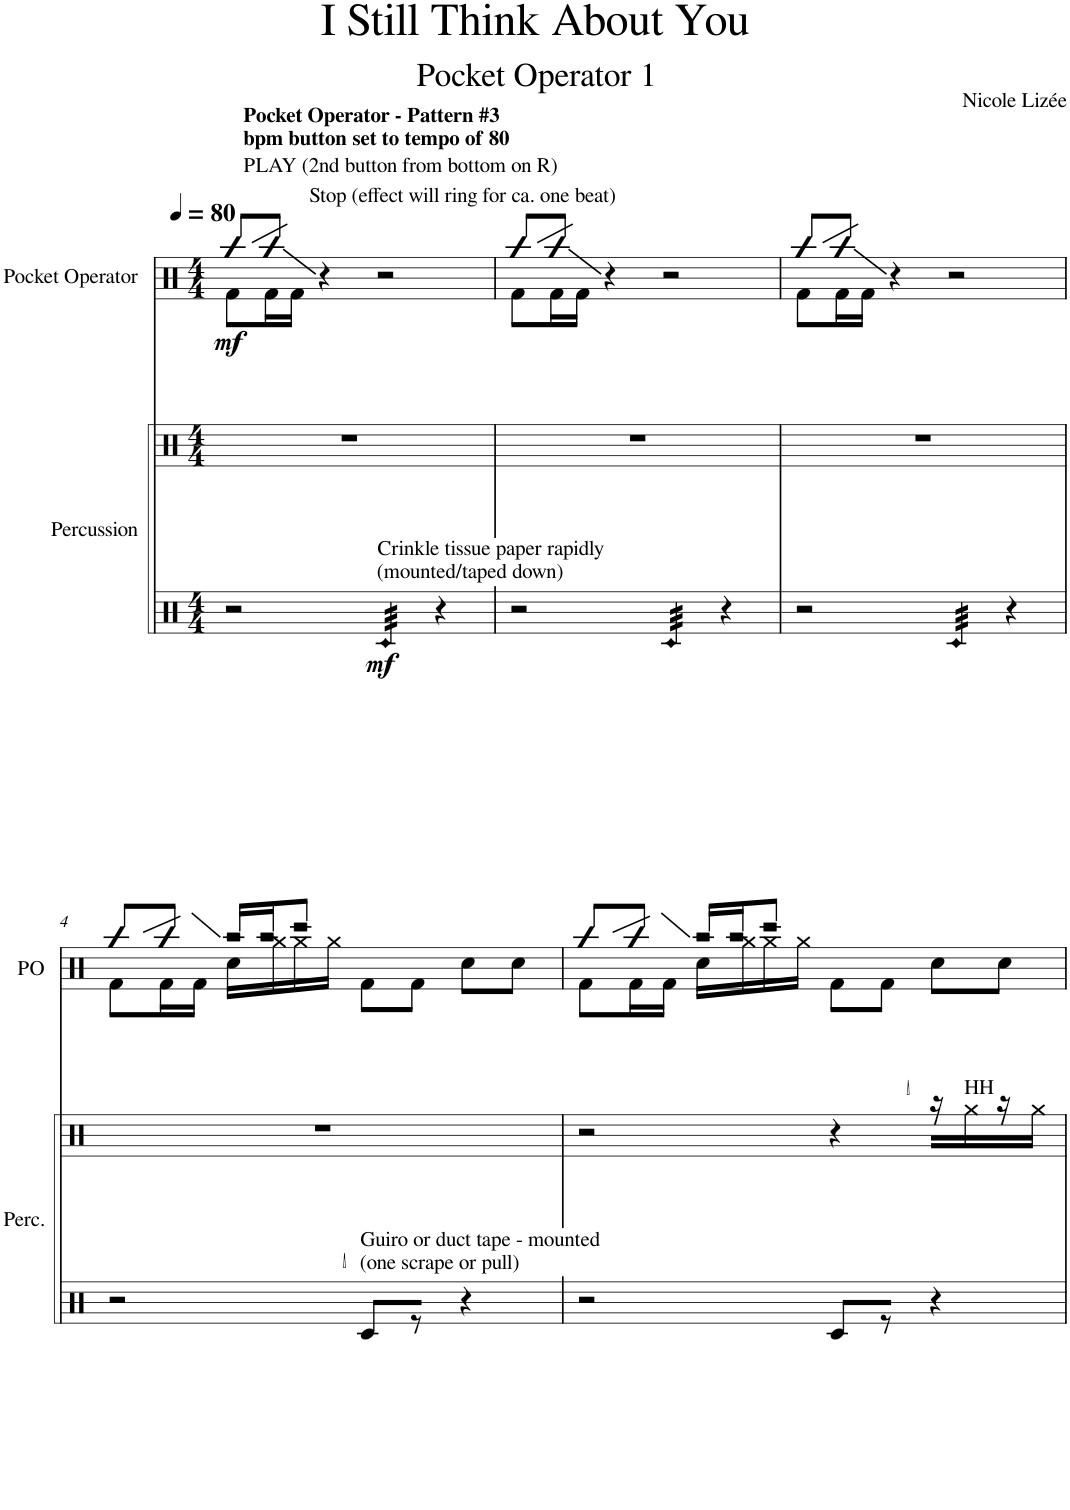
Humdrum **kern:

**kern	**kern	**dynam	**kern	**dynam
*part2	*part2	*part2	*part1	*part1
*staff3	*staff2	*staff2/3	*staff1	*staff1
*I"Percussion	*	*	*I"Pocket Operator	*
*I'Perc.	*	*	*I'PO	*
*clefX	*clefX	*	*clefX	*
*k[]	*k[]	*	*k[]	*
*M4/4	*M4/4	*	*M4/4	*
*MM80	*MM80	*	*MM80	*
=1	=1	=1	=1	=1
*	*	*	*^	*
!	!	!	!LO:TX:a:t=PLAY (2nd button from bottom on R)	!	!
!	!	!	!LO:TX:a:B:t=Pocket Operator - Pattern #3	!	!
!	!	!	!LO:TX:a:t=bpm button set to tempo of 80	!	!
!	!	!	!	!	!LO:DY:b
2r	1r	.	8aa/L	8f\L	mf
.	.	.	8aa/J	16f\L	.
.	.	.	.	16f\JJ	.
!	!	!	!LO:TX:a:t=Stop (effect will ring for ca. one beat)	!	!
.	.	.	4r	2.ryy	.
!LO:TX:a:t=Crinkle tissue paper rapidly	!	!	!	!	!
!LO:TX:a:t=(mounted/taped down)	!	!	!	!	!
!	!	!LO:DY:b=2	!	!	!
*tremolo	*	*	*	*	*
32c/LLL	.	mf	2r	.	.
32c/	.	.	.	.	.
32c/	.	.	.	.	.
32c/	.	.	.	.	.
32c/	.	.	.	.	.
32c/	.	.	.	.	.
32c/	.	.	.	.	.
32c/JJJ	.	.	.	.	.
4r	.	.	.	.	.
=2	=2	=2	=2	=2	=2
2r	1r	.	8aa/L	8f\L	.
.	.	.	8aa/J	16f\L	.
.	.	.	.	16f\JJ	.
.	.	.	4r	2.ryy	.
32c/LLL	.	.	2r	.	.
32c/	.	.	.	.	.
32c/	.	.	.	.	.
32c/	.	.	.	.	.
32c/	.	.	.	.	.
32c/	.	.	.	.	.
32c/	.	.	.	.	.
32c/JJJ	.	.	.	.	.
4r	.	.	.	.	.
=3	=3	=3	=3	=3	=3
2r	1r	.	8aa/L	8f\L	.
.	.	.	8aa/J	16f\L	.
.	.	.	.	16f\JJ	.
.	.	.	4r	2.ryy	.
32c/LLL	.	.	2r	.	.
32c/	.	.	.	.	.
32c/	.	.	.	.	.
32c/	.	.	.	.	.
32c/	.	.	.	.	.
32c/	.	.	.	.	.
32c/	.	.	.	.	.
32c/JJJ	.	.	.	.	.
*Xtremolo	*	*	*	*	*
4r	.	.	.	.	.
!!LO:LB:g=z	!!
=4	=4	=4	=4	=4	=4
2r	1r	.	8aa/L	8f\L	.
.	.	.	8aa/J	16f\L	.
.	.	.	.	16f\JJ	.
.	.	.	16aa/LL	16cc\LL	.
.	.	.	16aa/J	16gg\	.
.	.	.	8ccc/J	16gg\	.
.	.	.	.	16gg\JJ	.
!LO:TX:a:t=Guiro or duct tape - mounted	!	!	!	!	!
!LO:TX:a:t=(one scrape or pull)	!	!	!	!	!
8c/L	.	.	2ryy	8f\L	.
8r	.	.	.	8f\J	.
4r	.	.	.	8cc\L	.
.	.	.	.	8cc\J	.
=5	=5	=5	=5	=5	=5
2r	2r	.	8aa/L	8f\L	.
.	.	.	8aa/J	16f\L	.
.	.	.	.	16f\JJ	.
.	.	.	16aa/LL	16cc\LL	.
.	.	.	16aa/J	16gg\	.
.	.	.	8ccc/J	16gg\	.
.	.	.	.	16gg\JJ	.
8c/L	4r	.	2ryy	8f\L	.
8r	.	.	.	8f\J	.
4r	16r	.	.	8cc\L	.
!	!LO:TX:a:t=HH	!	!	!	!
.	16gg\	.	.	.	.
.	16r	.	.	8cc\J	.
.	16gg\JJ	.	.	.	.
*	*	*	*v	*v	*
=	=	=	=	=
*-	*-	*-	*-	*-
